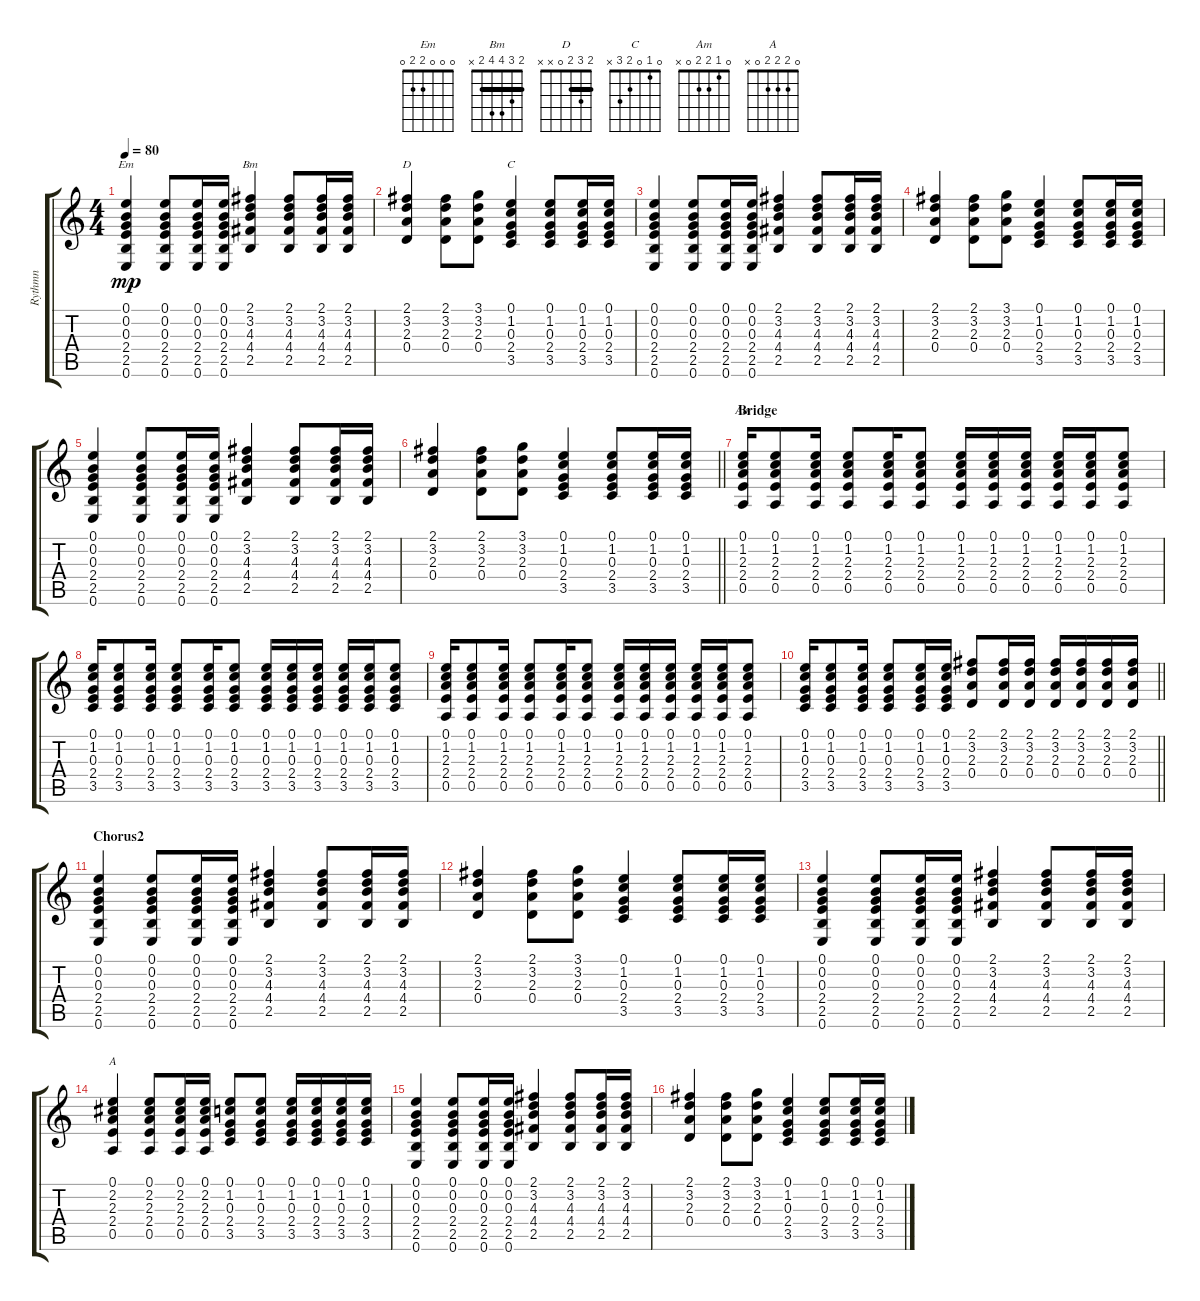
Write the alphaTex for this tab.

\track ("Rythmn" "Rythmn") {instrument electricguitarmuted}
\staff {score tabs}
\tuning (E4 B3 G3 D3 A2 E2) {hide}
\chord ("Em" 0 0 0 2 2 0)
\chord ("Bm" 2 3 4 4 2 x) {barre 2}
\chord ("D" 2 3 2 0 x x) {barre 2}
\chord ("C" 0 1 0 2 3 x)
\chord ("Am" 0 1 2 2 0 x)
\chord ("A" 0 2 2 2 0 x)
\ts (4 4)
\tempo 80
\clef g2
\ks c
(0.1 0.2 0.3 2.4 2.5 0.6).4{ch "Em" dy mp} (0.1 0.2 0.3 2.4 2.5 0.6).8 (0.1 0.2 0.3 2.4 2.5 0.6).16 (0.1 0.2 0.3 2.4 2.5 0.6).16 (2.1 3.2 4.3 4.4 2.5).4{ch "Bm"} (2.1 3.2 4.3 4.4 2.5).8 (2.1 3.2 4.3 4.4 2.5).16 (2.1 3.2 4.3 4.4 2.5).16 |
(2.1 3.2 2.3 0.4).4{ch "D"} (2.1 3.2 2.3 0.4).8 (3.1 3.2 2.3 0.4).8 (0.1 1.2 0.3 2.4 3.5).4{ch "C"} (0.1 1.2 0.3 2.4 3.5).8 (0.1 1.2 0.3 2.4 3.5).16 (0.1 1.2 0.3 2.4 3.5).16 |
(0.1 0.2 0.3 2.4 2.5 0.6).4 (0.1 0.2 0.3 2.4 2.5 0.6).8 (0.1 0.2 0.3 2.4 2.5 0.6).16 (0.1 0.2 0.3 2.4 2.5 0.6).16 (2.1 3.2 4.3 4.4 2.5).4 (2.1 3.2 4.3 4.4 2.5).8 (2.1 3.2 4.3 4.4 2.5).16 (2.1 3.2 4.3 4.4 2.5).16 |
(2.1 3.2 2.3 0.4).4 (2.1 3.2 2.3 0.4).8 (3.1 3.2 2.3 0.4).8 (0.1 1.2 0.3 2.4 3.5).4 (0.1 1.2 0.3 2.4 3.5).8 (0.1 1.2 0.3 2.4 3.5).16 (0.1 1.2 0.3 2.4 3.5).16 |
(0.1 0.2 0.3 2.4 2.5 0.6).4 (0.1 0.2 0.3 2.4 2.5 0.6).8 (0.1 0.2 0.3 2.4 2.5 0.6).16 (0.1 0.2 0.3 2.4 2.5 0.6).16 (2.1 3.2 4.3 4.4 2.5).4 (2.1 3.2 4.3 4.4 2.5).8 (2.1 3.2 4.3 4.4 2.5).16 (2.1 3.2 4.3 4.4 2.5).16 |
\barLineRight lightlight
(2.1 3.2 2.3 0.4).4 (2.1 3.2 2.3 0.4).8 (3.1 3.2 2.3 0.4).8 (0.1 1.2 0.3 2.4 3.5).4 (0.1 1.2 0.3 2.4 3.5).8 (0.1 1.2 0.3 2.4 3.5).16 (0.1 1.2 0.3 2.4 3.5).16 |
\section ("" "Bridge")
(0.1 1.2 2.3 2.4 0.5).16{ch "Am"} (0.1 1.2 2.3 2.4 0.5).8 (0.1 1.2 2.3 2.4 0.5).16 (0.1 1.2 2.3 2.4 0.5).8 (0.1 1.2 2.3 2.4 0.5).16 (0.1 1.2 2.3 2.4 0.5).8 (0.1 1.2 2.3 2.4 0.5).16 (0.1 1.2 2.3 2.4 0.5).16 (0.1 1.2 2.3 2.4 0.5).16 (0.1 1.2 2.3 2.4 0.5).16 (0.1 1.2 2.3 2.4 0.5).16 (0.1 1.2 2.3 2.4 0.5).8 |
(0.1 1.2 0.3 2.4 3.5).16 (0.1 1.2 0.3 2.4 3.5).8 (0.1 1.2 0.3 2.4 3.5).16 (0.1 1.2 0.3 2.4 3.5).8 (0.1 1.2 0.3 2.4 3.5).16 (0.1 1.2 0.3 2.4 3.5).8 (0.1 1.2 0.3 2.4 3.5).16 (0.1 1.2 0.3 2.4 3.5).16 (0.1 1.2 0.3 2.4 3.5).16 (0.1 1.2 0.3 2.4 3.5).16 (0.1 1.2 0.3 2.4 3.5).16 (0.1 1.2 0.3 2.4 3.5).8 |
(0.1 1.2 2.3 2.4 0.5).16 (0.1 1.2 2.3 2.4 0.5).8 (0.1 1.2 2.3 2.4 0.5).16 (0.1 1.2 2.3 2.4 0.5).8 (0.1 1.2 2.3 2.4 0.5).16 (0.1 1.2 2.3 2.4 0.5).8 (0.1 1.2 2.3 2.4 0.5).16 (0.1 1.2 2.3 2.4 0.5).16 (0.1 1.2 2.3 2.4 0.5).16 (0.1 1.2 2.3 2.4 0.5).16 (0.1 1.2 2.3 2.4 0.5).16 (0.1 1.2 2.3 2.4 0.5).8 |
\barLineRight lightlight
(0.1 1.2 0.3 2.4 3.5).16 (0.1 1.2 0.3 2.4 3.5).8 (0.1 1.2 0.3 2.4 3.5).16 (0.1 1.2 0.3 2.4 3.5).8 (0.1 1.2 0.3 2.4 3.5).16 (0.1 1.2 0.3 2.4 3.5).16 (2.1 3.2 2.3 0.4).8 (2.1 3.2 2.3 0.4).16 (2.1 3.2 2.3 0.4).16 (2.1 3.2 2.3 0.4).16 (2.1 3.2 2.3 0.4).16 (2.1 3.2 2.3 0.4).16 (2.1 3.2 2.3 0.4).16 |
\section ("" "Chorus2")
(0.1 0.2 0.3 2.4 2.5 0.6).4 (0.1 0.2 0.3 2.4 2.5 0.6).8 (0.1 0.2 0.3 2.4 2.5 0.6).16 (0.1 0.2 0.3 2.4 2.5 0.6).16 (2.1 3.2 4.3 4.4 2.5).4 (2.1 3.2 4.3 4.4 2.5).8 (2.1 3.2 4.3 4.4 2.5).16 (2.1 3.2 4.3 4.4 2.5).16 |
(2.1 3.2 2.3 0.4).4 (2.1 3.2 2.3 0.4).8 (3.1 3.2 2.3 0.4).8 (0.1 1.2 0.3 2.4 3.5).4 (0.1 1.2 0.3 2.4 3.5).8 (0.1 1.2 0.3 2.4 3.5).16 (0.1 1.2 0.3 2.4 3.5).16 |
(0.1 0.2 0.3 2.4 2.5 0.6).4 (0.1 0.2 0.3 2.4 2.5 0.6).8 (0.1 0.2 0.3 2.4 2.5 0.6).16 (0.1 0.2 0.3 2.4 2.5 0.6).16 (2.1 3.2 4.3 4.4 2.5).4 (2.1 3.2 4.3 4.4 2.5).8 (2.1 3.2 4.3 4.4 2.5).16 (2.1 3.2 4.3 4.4 2.5).16 |
(0.1 2.2 2.3 2.4 0.5).4{ch "A"} (0.1 2.2 2.3 2.4 0.5).8 (0.1 2.2 2.3 2.4 0.5).16 (0.1 2.2 2.3 2.4 0.5).16 (0.1 1.2 0.3 2.4 3.5).8 (0.1 1.2 0.3 2.4 3.5).8 (0.1 1.2 0.3 2.4 3.5).16 (0.1 1.2 0.3 2.4 3.5).16 (0.1 1.2 0.3 2.4 3.5).16 (0.1 1.2 0.3 2.4 3.5).16 |
(0.1 0.2 0.3 2.4 2.5 0.6).4 (0.1 0.2 0.3 2.4 2.5 0.6).8 (0.1 0.2 0.3 2.4 2.5 0.6).16 (0.1 0.2 0.3 2.4 2.5 0.6).16 (2.1 3.2 4.3 4.4 2.5).4 (2.1 3.2 4.3 4.4 2.5).8 (2.1 3.2 4.3 4.4 2.5).16 (2.1 3.2 4.3 4.4 2.5).16 |
(2.1 3.2 2.3 0.4).4 (2.1 3.2 2.3 0.4).8 (3.1 3.2 2.3 0.4).8 (0.1 1.2 0.3 2.4 3.5).4 (0.1 1.2 0.3 2.4 3.5).8 (0.1 1.2 0.3 2.4 3.5).16 (0.1 1.2 0.3 2.4 3.5).16
